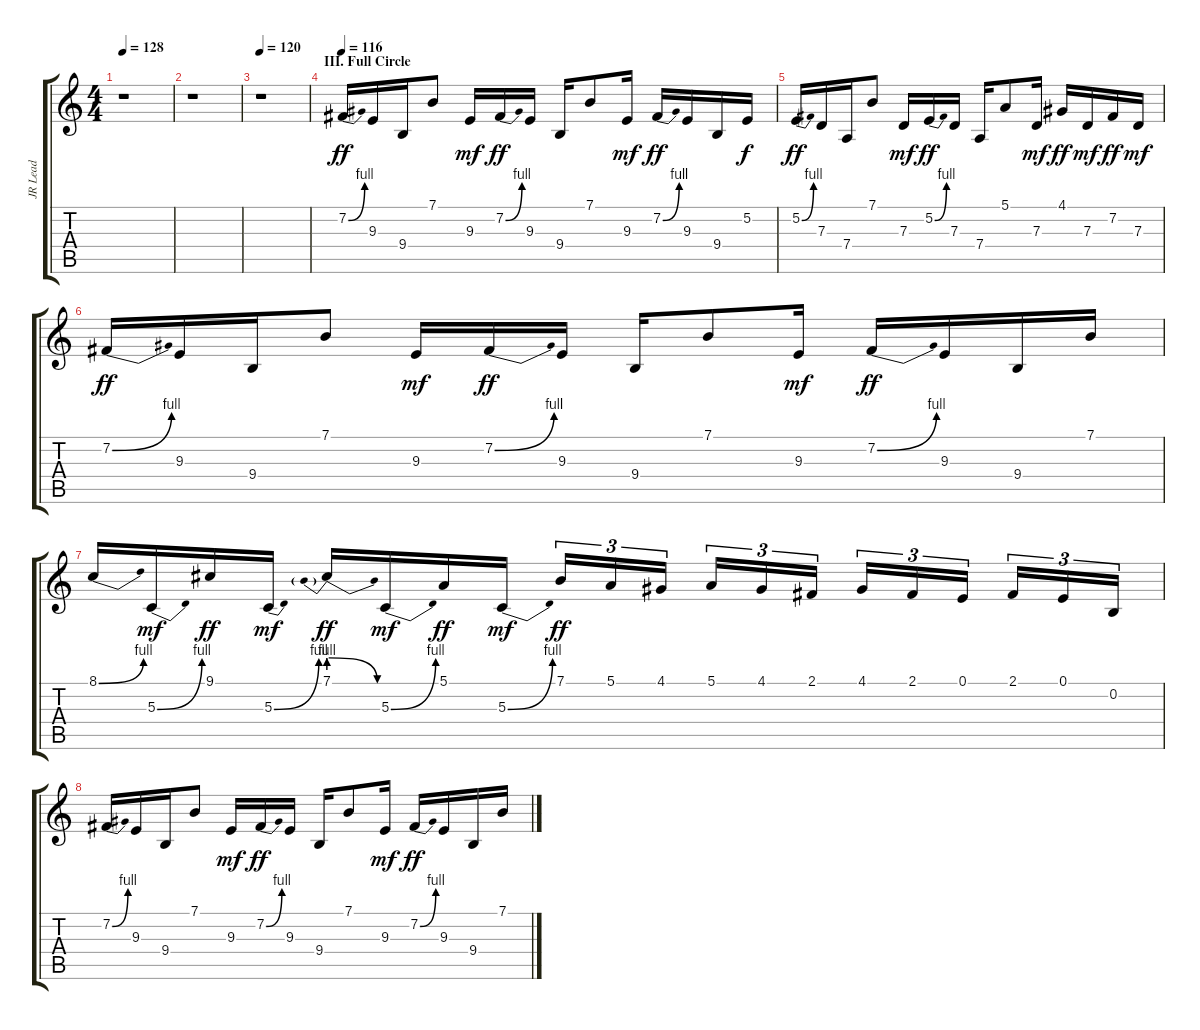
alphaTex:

\track ("JR Lead" "JR Lead") {instrument lead2sawtooth}
\staff {score tabs}
\tuning (E4 B3 G3 D3 A2 E2) {hide}
\ts (4 4)
\tempo 128
\clef g2
\ks c
r.1{dy f} |
r.1 |
\tempo 120
r.1 |
\section ("" "III. Full Circle")
\tempo 116
7.2{be (bend 0 0 60 4)}.16{dy ff volume 11 instrument lead2sawtooth} 9.3.16 9.4.16 7.1.8 9.3.16{dy mf} 7.2{be (bend 0 0 60 4)}.16{dy ff} 9.3.16 9.4.16 7.1.8 9.3.16{dy mf} 7.2{be (bend 0 0 60 4)}.16{dy ff} 9.3.16 9.4.16 5.2.16{dy f} |
5.2{be (bend 0 0 60 4)}.16{dy ff} 7.3.16 7.4.16 7.1.8 7.3.16{dy mf} 5.2{be (bend 0 0 60 4)}.16{dy ff} 7.3.16 7.4.16 5.1.8 7.3.16{dy mf} 4.1.16{dy ff} 7.3.16{dy mf} 7.2.16{dy ff} 7.3.16{dy mf} |
7.2{be (bend 0 0 60 4)}.16{dy ff} 9.3.16 9.4.16 7.1.8 9.3.16{dy mf} 7.2{be (bend 0 0 60 4)}.16{dy ff} 9.3.16 9.4.16 7.1.8 9.3.16{dy mf} 7.2{be (bend 0 0 60 4)}.16{dy ff} 9.3.16 9.4.16 7.1.16 |
8.1{be (bend 0 0 60 4)}.16 5.3{be (bend 0 0 60 4)}.16{dy mf} 9.1.16{dy ff} 5.3{be (bend 0 0 60 4)}.16{dy mf} 7.1{be (prebendrelease 0 4 60 0)}.16{dy ff} 5.3{be (bend 0 0 60 4)}.16{dy mf} 5.1.16{dy ff} 5.3{be (bend 0 0 60 4)}.16{dy mf} 7.1.16{tu (3 2) dy ff} 5.1.16{tu (3 2)} 4.1.16{tu (3 2)} 5.1.16{tu (3 2)} 4.1.16{tu (3 2)} 2.1.16{tu (3 2)} 4.1.16{tu (3 2)} 2.1.16{tu (3 2)} 0.1.16{tu (3 2)} 2.1.16{tu (3 2)} 0.1.16{tu (3 2)} 0.2.16{tu (3 2)} |
7.2{be (bend 0 0 60 4)}.16 9.3.16 9.4.16 7.1.8 9.3.16{dy mf} 7.2{be (bend 0 0 60 4)}.16{dy ff} 9.3.16 9.4.16 7.1.8 9.3.16{dy mf} 7.2{be (bend 0 0 60 4)}.16{dy ff} 9.3.16 9.4.16 7.1.16
